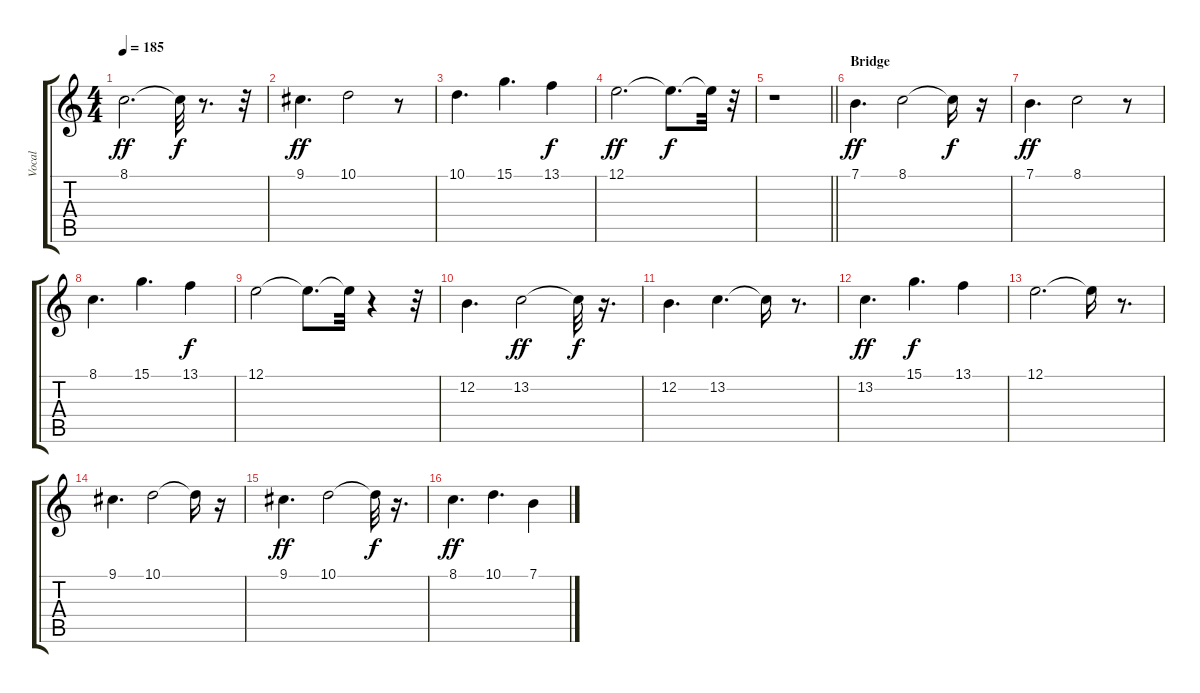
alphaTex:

\track ("Vocal" "Vocal") {instrument flute}
\staff {score tabs}
\tuning (E4 B3 G3 D3 A2 E2) {hide}
\ts (4 4)
\tempo 185
\clef g2
\ks c
8.1.2{d dy ff} 8.1{t}.32{dy f} r.8{d} r.32 |
9.1.4{d dy ff} 10.1.2 r.8 |
10.1.4{d} 15.1.4{d} 13.1.4{dy f} |
12.1.2{d dy ff} 12.1{t}.8{d dy f} 12.1{t}.32 r.32 |
\barLineRight lightlight
r.1 |
\section ("" "Bridge")
7.1.4{d dy ff} 8.1.2 8.1{t}.16{dy f} r.16 |
7.1.4{d dy ff} 8.1.2 r.8 |
8.1.4{d} 15.1.4{d} 13.1.4{dy f} |
12.1.2 12.1{t}.8{d} 12.1{t}.32 r.4 r.32 |
12.2.4{d} 13.2.2{dy ff} 13.2{t}.32{dy f} r.16{d} |
12.2.4{d} 13.2.4{d} 13.2{t}.16 r.8{d} |
13.2.4{d dy ff} 15.1.4{d dy f} 13.1.4 |
12.1.2{d} 12.1{t}.16 r.8{d} |
9.1.4{d} 10.1.2 10.1{t}.16 r.16 |
9.1.4{d dy ff} 10.1.2 10.1{t}.32{dy f} r.16{d} |
8.1.4{d dy ff} 10.1.4{d} 7.1.4
